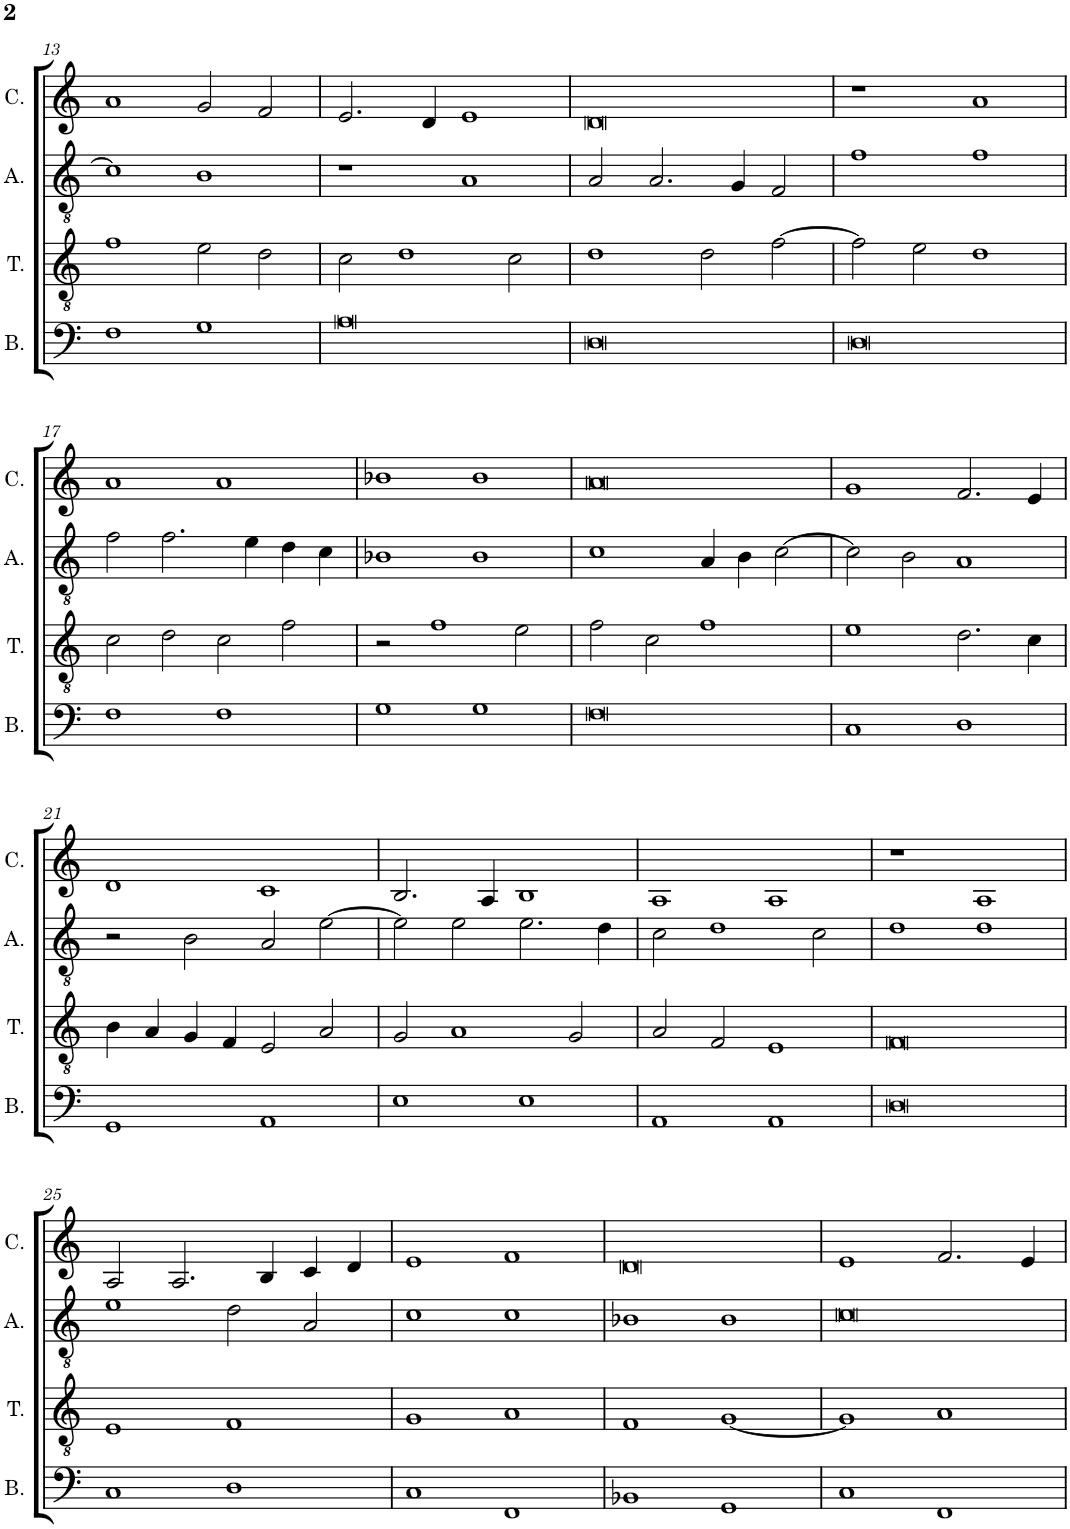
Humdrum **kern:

**kern	**kern	**kern	**kern
*part4	*part3	*part2	*part1
*staff4	*staff3	*staff2	*staff1
*I"Bassus	*I"Tenor	*I"Altus	*I"Cantus
*I'B.	*I'T.	*I'A.	*I'C.
!!LO:PB:g=z
*clefF4	*clefGv2	*clefGv2	*clefG2
*k[]	*k[]	*k[]	*k[]
*M2/1	*M2/1	*M2/1	*M2/1
=13	=13	=13	=13
1F	1f	1c]	1a
1G	2e\	1B	2g/
.	2d\	.	2f/
=14	=14	=14	=14
0A	2c\	1r	2.e/
.	1d	.	.
.	.	.	4d/
.	.	1A	1e
.	2c\	.	.
=15	=15	=15	=15
0D	1d	2A/	0d
.	.	2.A/	.
.	2d\	.	.
.	.	4G/	.
.	[2f\	2F/	.
=16	=16	=16	=16
0D	2f\]	1f	1r
.	2e\	.	.
.	1d	1f	1a
!!LO:LB:g=z
=17	=17	=17	=17
1F	2c\	2f\	1a
.	2d\	2.f\	.
1F	2c\	.	1a
.	.	4e\	.
.	2f\	4d\	.
.	.	4c\	.
=18	=18	=18	=18
1G	2r	1B-X	1b-X
.	1f	.	.
1G	.	1B-	1b-
.	2e\	.	.
=19	=19	=19	=19
0F	2f\	1c	0a
.	2c\	.	.
.	1f	4A/	.
.	.	4B\	.
.	.	[2c\	.
=20	=20	=20	=20
1C	1e	2c\]	1g
.	.	2B\	.
1D	2.d\	1A	2.f/
.	4c\	.	4e/
!!LO:LB:g=z
=21	=21	=21	=21
1GG	4B\	2r	1d
.	4A/	.	.
.	4G/	2B\	.
.	4F/	.	.
1AA	2E/	2A/	1c
.	2A/	[2e\	.
=22	=22	=22	=22
1E	2G/	2e\]	2.B/
.	1A	2e\	.
.	.	.	4A/
1E	.	2.e\	1B
.	2G/	.	.
.	.	4d\	.
=23	=23	=23	=23
1AA	2A/	2c\	1A
.	2F/	1d	.
1AA	1E	.	1A
.	.	2c\	.
=24	=24	=24	=24
0D	0F	1d	1r
.	.	1d	1A
!!LO:LB:g=z
=25	=25	=25	=25
1C	1E	1e	2A/
.	.	.	2.A/
1D	1F	2d\	.
.	.	.	4B/
.	.	2A/	4c/
.	.	.	4d/
=26	=26	=26	=26
1C	1G	1c	1e
1FF	1A	1c	1f
=27	=27	=27	=27
1BB-X	1F	1B-X	0d
1GG	[1G	1B-	.
=28	=28	=28	=28
1C	1G]	0c	1e
1FF	1A	.	2.f/
.	.	.	4e/
=	=	=	=
*-	*-	*-	*-
